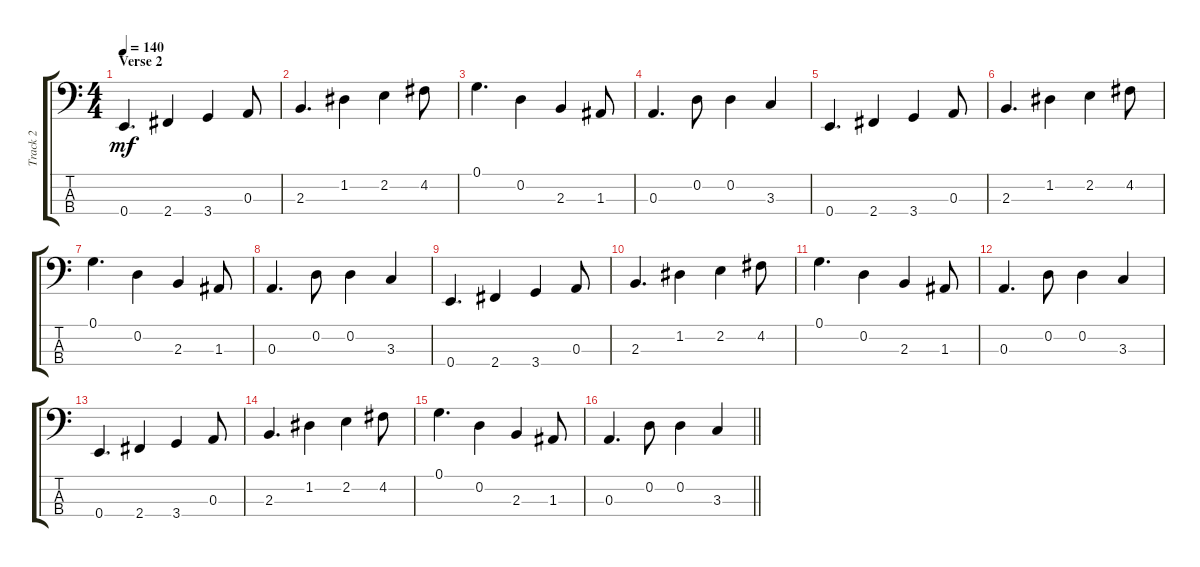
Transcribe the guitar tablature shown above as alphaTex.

\track ("Track 2" "Track 2") {instrument electricbassfinger}
\staff {score tabs}
\tuning (G2 D2 A1 E1) {hide}
\ts (4 4)
\section ("" "Verse 2")
\tempo 140
\clef f4
\ks c
0.4.4{d dy mf} 2.4.4 3.4.4 0.3.8 |
2.3.4{d} 1.2.4 2.2.4 4.2.8 |
0.1.4{d} 0.2.4 2.3.4 1.3.8 |
0.3.4{d} 0.2.8 0.2.4 3.3.4 |
0.4.4{d} 2.4.4 3.4.4 0.3.8 |
2.3.4{d} 1.2.4 2.2.4 4.2.8 |
0.1.4{d} 0.2.4 2.3.4 1.3.8 |
0.3.4{d} 0.2.8 0.2.4 3.3.4 |
0.4.4{d} 2.4.4 3.4.4 0.3.8 |
2.3.4{d} 1.2.4 2.2.4 4.2.8 |
0.1.4{d} 0.2.4 2.3.4 1.3.8 |
0.3.4{d} 0.2.8 0.2.4 3.3.4 |
0.4.4{d} 2.4.4 3.4.4 0.3.8 |
2.3.4{d} 1.2.4 2.2.4 4.2.8 |
0.1.4{d} 0.2.4 2.3.4 1.3.8 |
\barLineRight lightlight
0.3.4{d} 0.2.8 0.2.4 3.3.4
